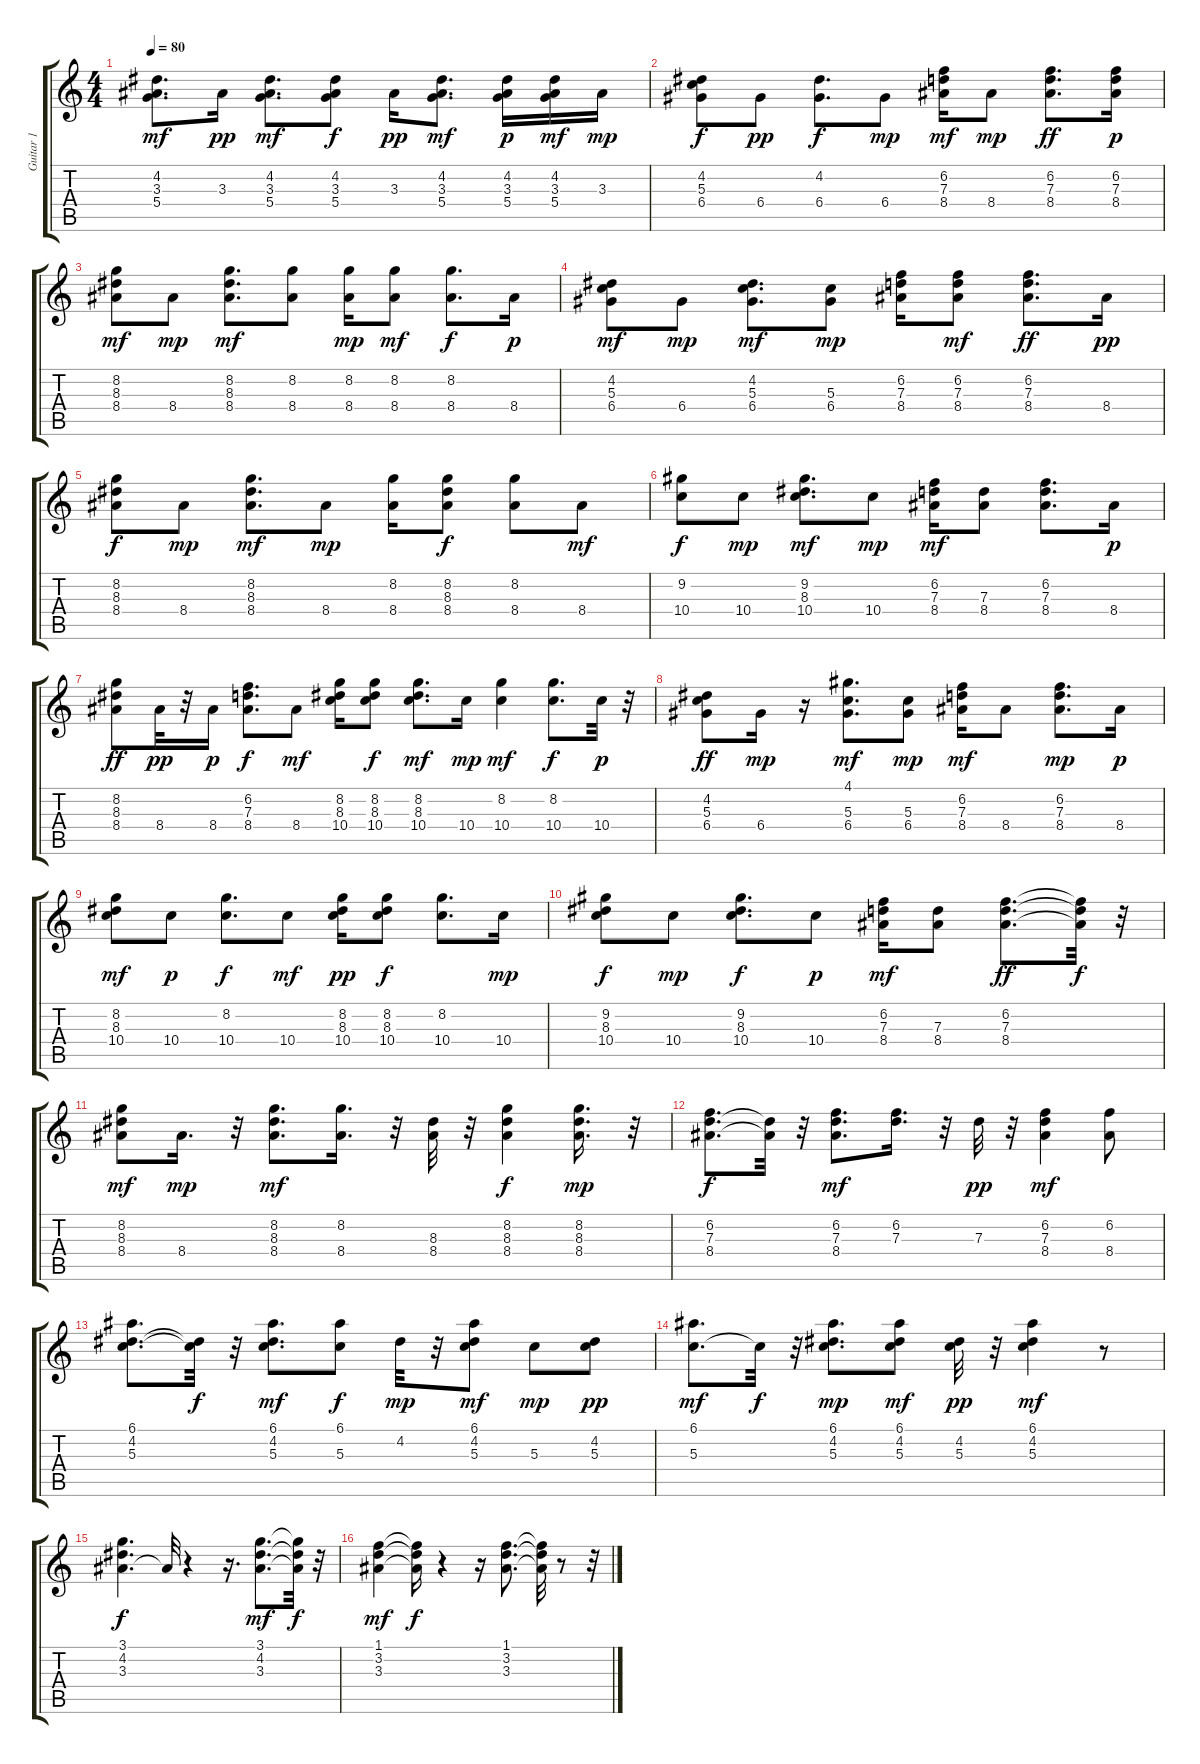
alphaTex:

\track ("Guitar 1" "Guitar 1") {instrument electricguitarclean}
\staff {score tabs}
\tuning (E4 B3 G3 D3 A2 E2) {hide}
\ts (4 4)
\tempo 80
\clef g2
\ks c
(4.2 3.3 5.4).8{d dy mf} 3.3.16{dy pp} (4.2 3.3 5.4).8{d dy mf} (4.2 3.3 5.4).8{dy f} 3.3.16{dy pp} (4.2 3.3 5.4).8{d dy mf} (4.2 3.3 5.4).16{dy p} (4.2 3.3 5.4).16{dy mf} 3.3.16{dy mp} |
(4.2 5.3 6.4).8{dy f} 6.4.8{dy pp} (4.2 6.4).8{d dy f} 6.4.8{dy mp} (6.2 7.3 8.4).16{dy mf} 8.4.8{dy mp} (6.2 7.3 8.4).8{d dy ff} (6.2 7.3 8.4).16{dy p} |
(8.2 8.3 8.4).8{dy mf} 8.4.8{dy mp} (8.2 8.3 8.4).8{d dy mf} (8.2 8.4).8 (8.2 8.4).16{dy mp} (8.2 8.4).8{dy mf} (8.2 8.4).8{d dy f} 8.4.16{dy p} |
(4.2 5.3 6.4).8{dy mf} 6.4.8{dy mp} (4.2 5.3 6.4).8{d dy mf} (5.3 6.4).8{dy mp} (6.2 7.3 8.4).16 (6.2 7.3 8.4).8{dy mf} (6.2 7.3 8.4).8{d dy ff} 8.4.16{dy pp} |
(8.2 8.3 8.4).8{dy f} 8.4.8{dy mp} (8.2 8.3 8.4).8{d dy mf} 8.4.8{dy mp} (8.2 8.4).16 (8.2 8.3 8.4).8{dy f} (8.2 8.4).8 8.4.8{dy mf} |
(9.2 10.4).8{dy f} 10.4.8{dy mp} (9.2 8.3 10.4).8{d dy mf} 10.4.8{dy mp} (6.2 7.3 8.4).16{dy mf} (7.3 8.4).8 (6.2 7.3 8.4).8{d} 8.4.16{dy p} |
(8.2 8.3 8.4).8{dy ff} 8.4.32{dy pp} r.32 8.4.16{dy p} (6.2 7.3 8.4).8{d dy f} 8.4.8{dy mf} (8.2 8.3 10.4).16 (8.2 8.3 10.4).8{dy f} (8.2 8.3 10.4).8{d dy mf} 10.4.16{dy mp} (8.2 10.4).4{dy mf} (8.2 10.4).8{d dy f} 10.4.32{dy p} r.32 |
(4.2 5.3 6.4).8{dy ff} 6.4.16{dy mp} r.16 (4.1 5.3 6.4).8{d dy mf} (5.3 6.4).8{dy mp} (6.2 7.3 8.4).16{dy mf} 8.4.8 (6.2 7.3 8.4).8{d dy mp} 8.4.16{dy p} |
(8.2 8.3 10.4).8{dy mf} 10.4.8{dy p} (8.2 10.4).8{d dy f} 10.4.8{dy mf} (8.2 8.3 10.4).16{dy pp} (8.2 8.3 10.4).8{dy f} (8.2 10.4).8{d} 10.4.16{dy mp} |
(9.2 8.3 10.4).8{dy f} 10.4.8{dy mp} (9.2 8.3 10.4).8{d dy f} 10.4.8{dy p} (6.2 7.3 8.4).16{dy mf} (7.3 8.4).8 (6.2 7.3 8.4).8{d dy ff} (6.2{t} 7.3{t} 8.4{t}).32{dy f} r.32 |
(8.2 8.3 8.4).8{dy mf} 8.4.16{d dy mp} r.32 (8.2 8.3 8.4).8{d dy mf} (8.2 8.4).16{d} r.32 (8.3 8.4).32 r.32 (8.2 8.3 8.4).4{dy f} (8.2 8.3 8.4).16{d dy mp} r.32 |
(6.2 7.3 8.4).8{d dy f} (7.3{t} 8.4{t}).32 r.32 (6.2 7.3 8.4).8{d dy mf} (6.2 7.3).16{d} r.32 7.3.32{dy pp} r.32 (6.2 7.3 8.4).4{dy mf} (6.2 8.4).8 |
(6.1 4.2 5.3).8{d} (4.2{t} 5.3{t}).32{dy f} r.32 (6.1 4.2 5.3).8{d dy mf} (6.1 5.3).8{dy f} 4.2.32{dy mp} r.32 (6.1 4.2 5.3).8{dy mf} 5.3.8{dy mp} (4.2 5.3).8{dy pp} |
(6.1 5.3).8{d dy mf} 5.3{t}.32{dy f} r.32 (6.1 4.2 5.3).8{d dy mp} (6.1 4.2 5.3).8{dy mf} (4.2 5.3).32{dy pp} r.32 (6.1 4.2 5.3).4{dy mf} r.8 |
(3.1 4.2 3.3).4{d dy f} 3.3{t}.32 r.4 r.16{d} (3.1 4.2 3.3).8{d dy mf} (3.1{t} 4.2{t} 3.3{t}).32{dy f} r.32 |
(1.1 3.2 3.3).4{dy mf} (1.1{t} 3.2{t} 3.3{t}).16{dy f} r.4 r.16 (1.1 3.2 3.3).8{d} (1.1{t} 3.2{t} 3.3{t}).32 r.8 r.32
